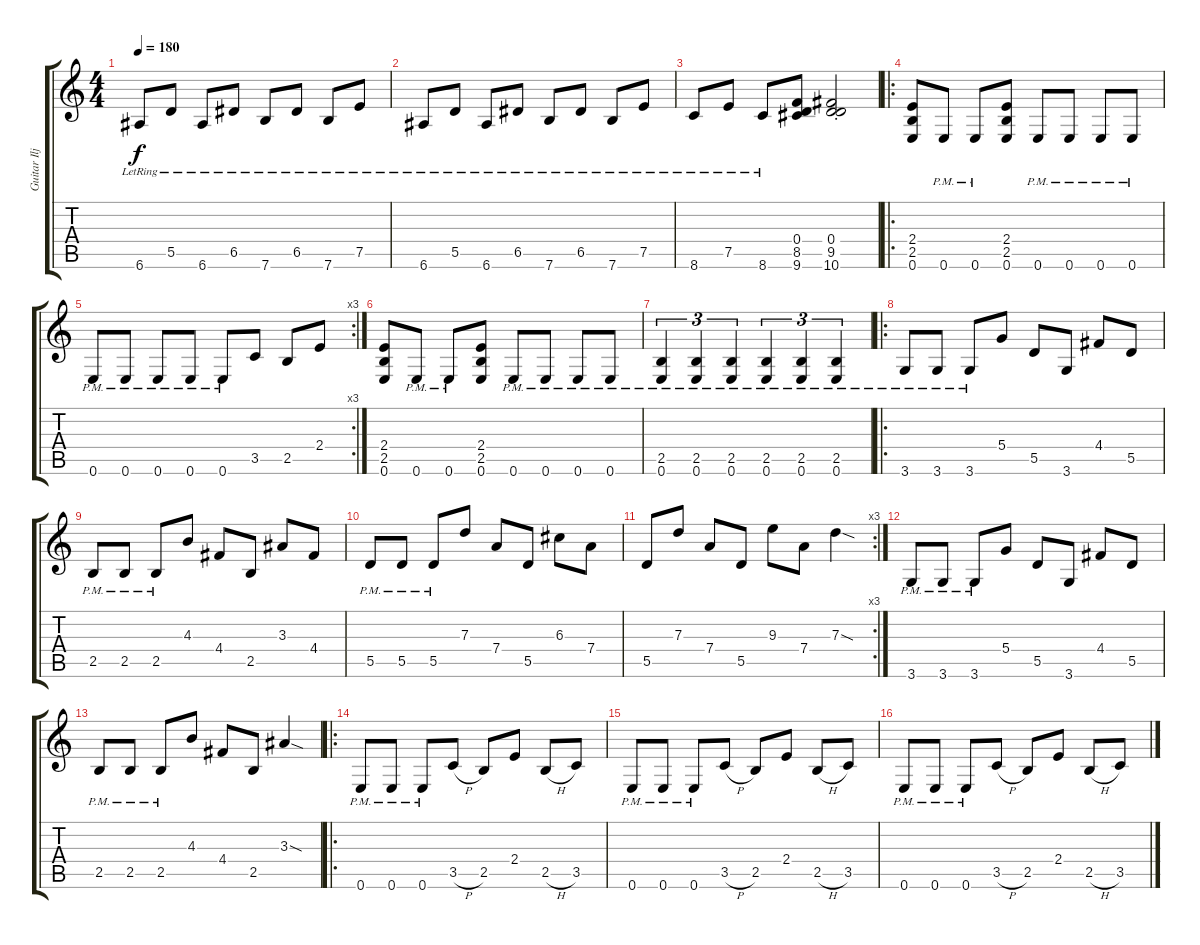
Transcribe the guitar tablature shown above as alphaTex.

\track ("Guitar Ilja" "Guitar Ilj") {instrument distortionguitar}
\staff {score tabs}
\tuning (E4 B3 G3 D3 A2 E2) {hide}
\ts (4 4)
\tempo 180
\clef g2
\ks c
6.6{lr}.8{dy f} 5.5{lr}.8 6.6{lr}.8 6.5{lr}.8 7.6{lr}.8 6.5{lr}.8 7.6{lr}.8 7.5{lr}.8 |
6.6{lr}.8 5.5{lr}.8 6.6{lr}.8 6.5{lr}.8 7.6{lr}.8 6.5{lr}.8 7.6{lr}.8 7.5{lr}.8 |
8.6{lr}.8 7.5{lr}.8 8.6{lr}.8 (0.4 8.5 9.6).8 (0.4{st} 9.5{st} 10.6{st}).2 |
\ro
(2.4 2.5 0.6).8 0.6{pm}.8 0.6{pm}.8 (2.4 2.5 0.6).8 0.6{pm}.8 0.6{pm}.8 0.6{pm}.8 0.6{pm}.8 |
\rc 3
0.6{pm}.8 0.6{pm}.8 0.6{pm}.8 0.6{pm}.8 0.6{pm}.8 3.5.8 2.5.8 2.4.8 |
(2.4 2.5 0.6).8 0.6{pm}.8 0.6{pm}.8 (2.4 2.5 0.6).8 0.6{pm}.8 0.6{pm}.8 0.6{pm}.8 0.6{pm}.8 |
(2.5{pm} 0.6{pm}).4{tu (3 2)} (2.5{pm} 0.6{pm}).4{tu (3 2)} (2.5{pm} 0.6{pm}).4{tu (3 2)} (2.5{pm} 0.6{pm}).4{tu (3 2)} (2.5{pm} 0.6{pm}).4{tu (3 2)} (2.5{pm} 0.6{pm}).4{tu (3 2)} |
\ro
3.6{pm}.8 3.6{pm}.8 3.6{pm}.8 5.4.8 5.5.8 3.6.8 4.4.8 5.5.8 |
2.5{pm}.8 2.5{pm}.8 2.5{pm}.8 4.3.8 4.4.8 2.5.8 3.3.8 4.4.8 |
5.5{pm}.8 5.5{pm}.8 5.5{pm}.8 7.3.8 7.4.8 5.5.8 6.3.8 7.4.8 |
\rc 3
5.5.8 7.3.8 7.4.8 5.5.8 9.3.8 7.4.8 7.3{sod}.4 |
3.6{pm}.8 3.6{pm}.8 3.6{pm}.8 5.4.8 5.5.8 3.6.8 4.4.8 5.5.8 |
2.5{pm}.8 2.5{pm}.8 2.5{pm}.8 4.3.8 4.4.8 2.5.8 3.3{sod}.4 |
\ro
0.6{pm}.8 0.6{pm}.8 0.6{pm}.8 3.5{h}.8 2.5.8 2.4.8 2.5{h}.8 3.5.8 |
0.6{pm}.8 0.6{pm}.8 0.6{pm}.8 3.5{h}.8 2.5.8 2.4.8 2.5{h}.8 3.5.8 |
0.6{pm}.8 0.6{pm}.8 0.6{pm}.8 3.5{h}.8 2.5.8 2.4.8 2.5{h}.8 3.5.8
